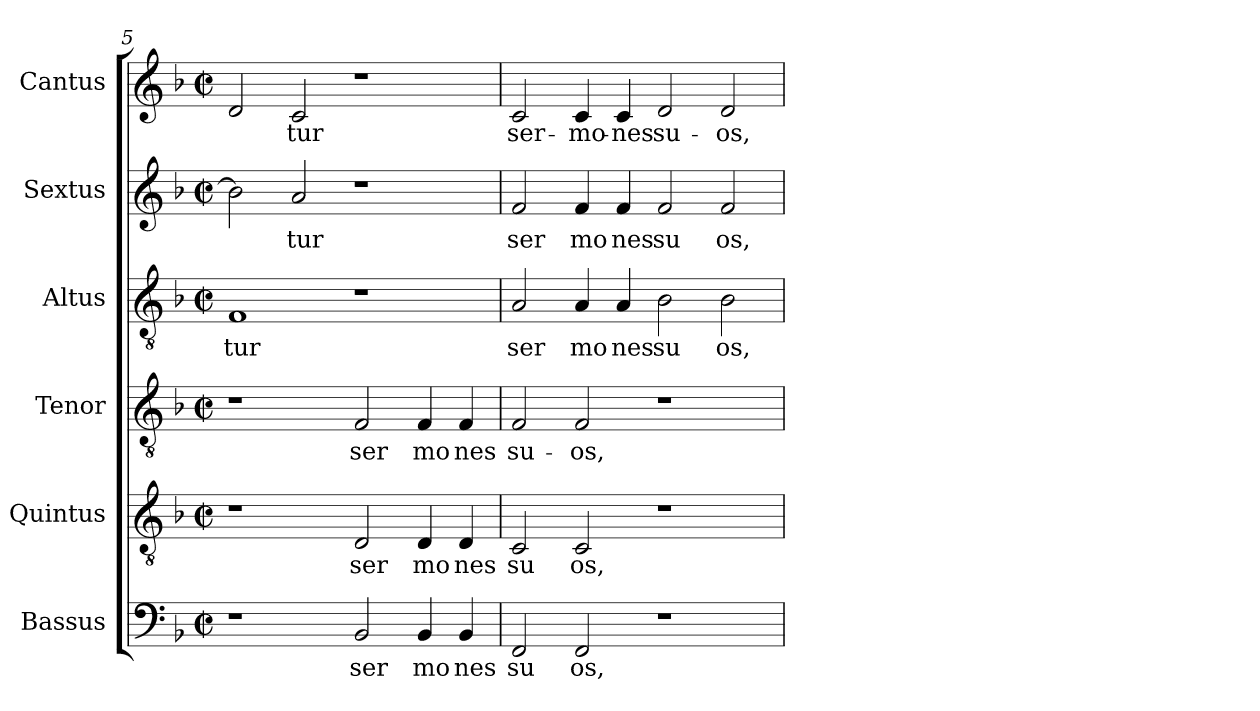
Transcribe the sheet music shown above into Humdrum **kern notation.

**kern	**text	**kern	**text	**kern	**text	**kern	**text	**kern	**text	**kern	**text
*part6	*part6	*part5	*part5	*part4	*part4	*part3	*part3	*part2	*part2	*part1	*part1
*staff6	*staff6	*staff5	*staff5	*staff4	*staff4	*staff3	*staff3	*staff2	*staff2	*staff1	*staff1
*I"Bassus	*	*I"Quintus	*	*I"Tenor	*	*I"Altus	*	*I"Sextus	*	*I"Cantus	*
*clefF4	*	*clefGv2	*	*clefGv2	*	*clefGv2	*	*clefG2	*	*clefG2	*
*k[b-]	*	*k[b-]	*	*k[b-]	*	*k[b-]	*	*k[b-]	*	*k[b-]	*
*F:	*	*F:	*	*F:	*	*F:	*	*F:	*	*F:	*
*M2/2	*	*M2/2	*	*M2/2	*	*M2/2	*	*M2/2	*	*M2/2	*
*met(c|)	*	*met(c|)	*	*met(c|)	*	*met(c|)	*	*met(c|)	*	*met(c|)	*
=5	=5	=5	=5	=5	=5	=5	=5	=5	=5	=5	=5
!	!	!	!	!	!	!	!LO:LY:b:cj	!	!	!	!
1r	.	1r	.	1r	.	1F	tur	2b-\]	.	2d/	.
!	!	!	!	!	!	!	!	!	!LO:LY:b:cj	!	!LO:LY:b:cj
.	.	.	.	.	.	.	.	2a/	-tur	2c/	-tur
!	!LO:LY:b:cj	!	!LO:LY:b:cj	!	!LO:LY:b:cj	!	!	!	!	!	!
2BB-/	ser	2D/	ser	2F/	ser	1r	.	1r	.	1r	.
!	!LO:LY:b:cj	!	!LO:LY:b:cj	!	!LO:LY:b:cj	!	!	!	!	!	!
4BB-/	mo	4D/	mo	4F/	mo	.	.	.	.	.	.
!	!LO:LY:b:cj	!	!LO:LY:b:cj	!	!LO:LY:b:cj	!	!	!	!	!	!
4BB-/	nes	4D/	nes	4F/	nes	.	.	.	.	.	.
!!LO:LB:g=z
=6	=6	=6	=6	=6	=6	=6	=6	=6	=6	=6	=6
!	!LO:LY:b:cj	!	!LO:LY:b:cj	!	!LO:LY:b:cj	!	!LO:LY:b:cj	!	!LO:LY:b:cj	!	!LO:LY:b:cj
2FF/	su	2C/	su	2F/	su-	2A/	ser	2f/	ser	2c/	ser-
!	!LO:LY:b:cj	!	!LO:LY:b:cj	!	!LO:LY:b:cj	!	!LO:LY:b:cj	!	!LO:LY:b:cj	!	!LO:LY:b:cj
2FF/	os,	2C/	os,	2F/	-os,	4A/	mo	4f/	mo	4c/	-mo-
!	!	!	!	!	!	!	!LO:LY:b:cj	!	!LO:LY:b:cj	!	!LO:LY:b:cj
.	.	.	.	.	.	4A/	nes	4f/	nes	4c/	-nes
!	!	!	!	!	!	!	!LO:LY:b:cj	!	!LO:LY:b:cj	!	!LO:LY:b:cj
1r	.	1r	.	1r	.	2B-\	su	2f/	su	2d/	su-
!	!	!	!	!	!	!	!LO:LY:b:cj	!	!LO:LY:b:cj	!	!LO:LY:b:cj
.	.	.	.	.	.	2B-\	os,	2f/	os,	2d/	-os,
=	=	=	=	=	=	=	=	=	=	=	=
*-	*-	*-	*-	*-	*-	*-	*-	*-	*-	*-	*-
